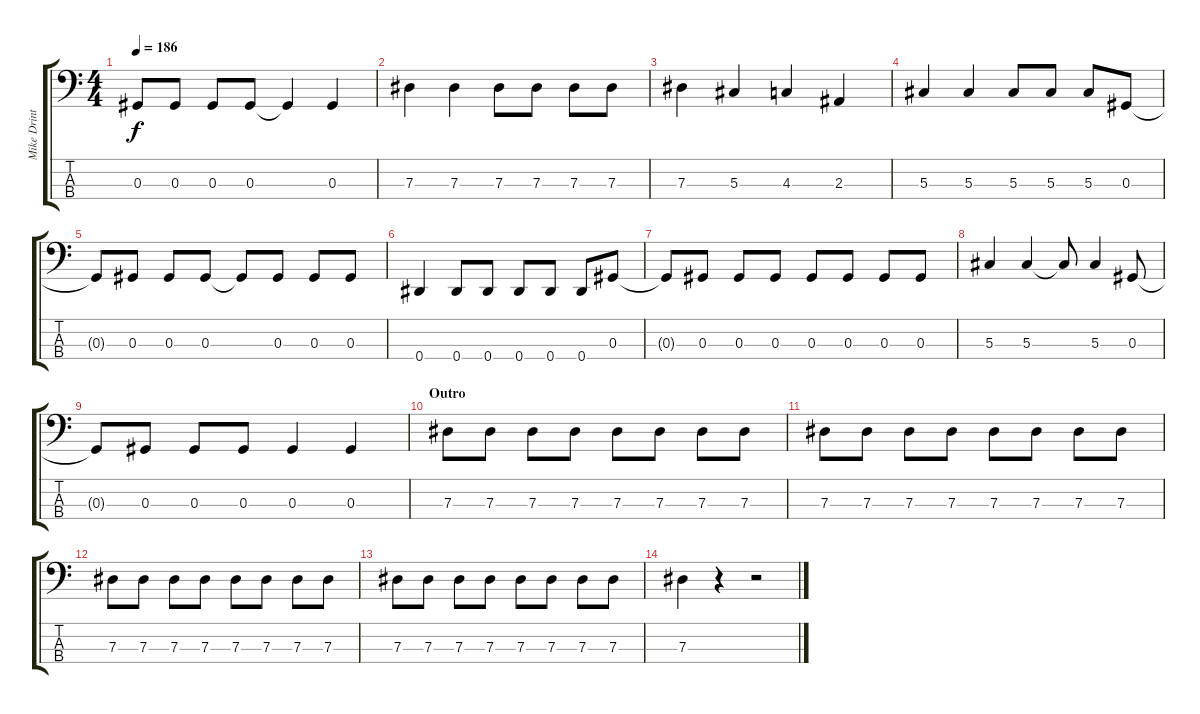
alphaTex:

\track ("Mike Drint" "Mike Drint") {instrument electricbasspick}
\staff {score tabs}
\tuning (Gb2 Db2 Ab1 Eb1) {hide}
\ts (4 4)
\tempo 186
\clef f4
\ks c
0.3.8{dy f} 0.3.8 0.3.8 0.3.8 0.3{t}.4 0.3.4 |
7.3.4 7.3.4 7.3.8 7.3.8 7.3.8 7.3.8 |
7.3.4 5.3.4 4.3.4 2.3.4 |
5.3.4 5.3.4 5.3.8 5.3.8 5.3.8 0.3.8 |
0.3{t}.8 0.3.8 0.3.8 0.3.8 0.3{t}.8 0.3.8 0.3.8 0.3.8 |
0.4.4 0.4.8 0.4.8 0.4.8 0.4.8 0.4.8 0.3.8 |
0.3{t}.8 0.3.8 0.3.8 0.3.8 0.3.8 0.3.8 0.3.8 0.3.8 |
5.3.4 5.3.4 5.3{t}.8 5.3.4 0.3.8 |
0.3{t}.8 0.3.8 0.3.8 0.3.8 0.3.4 0.3.4 |
\section ("" "Outro")
7.3.8 7.3.8 7.3.8 7.3.8 7.3.8 7.3.8 7.3.8 7.3.8 |
7.3.8 7.3.8 7.3.8 7.3.8 7.3.8 7.3.8 7.3.8 7.3.8 |
7.3.8 7.3.8 7.3.8 7.3.8 7.3.8 7.3.8 7.3.8 7.3.8 |
7.3.8 7.3.8 7.3.8 7.3.8 7.3.8 7.3.8 7.3.8 7.3.8 |
7.3.4 r.4 r.2
